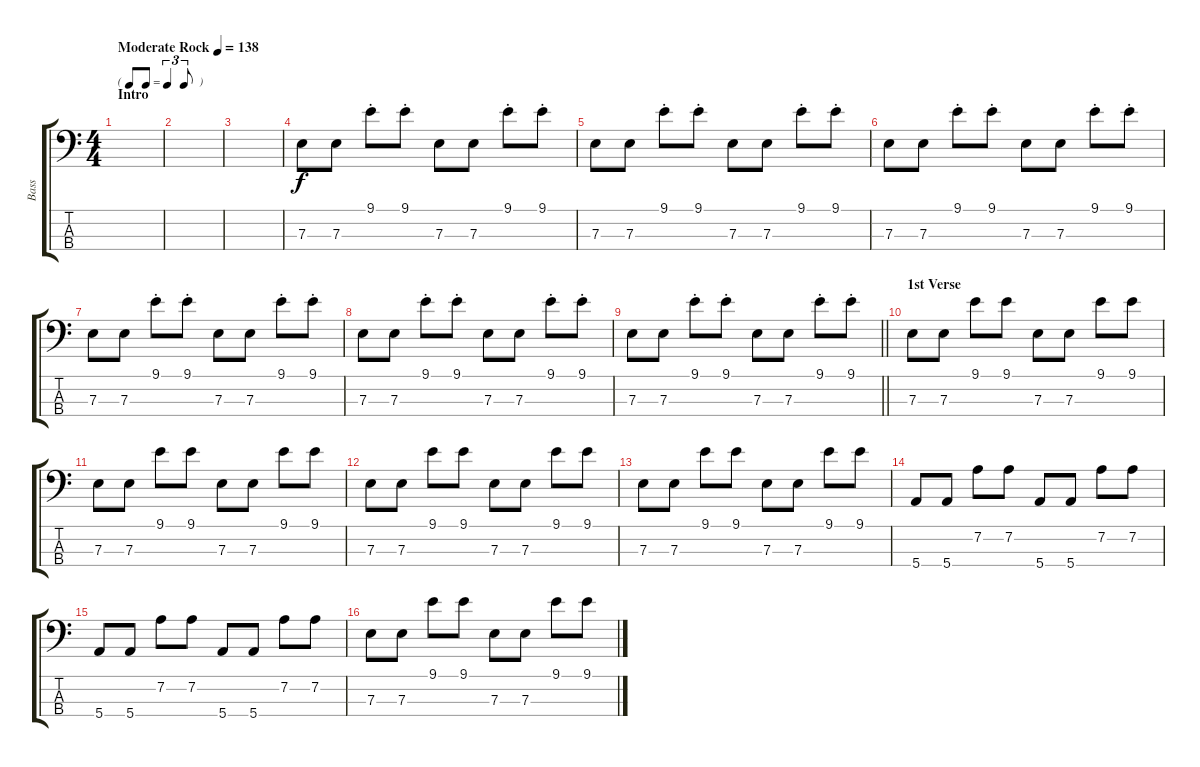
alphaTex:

\track ("Bass" "Bass") {instrument electricbassfinger}
\staff {score tabs}
\tuning (G2 D2 A1 E1) {hide}
\ts (4 4)
\tf triplet8th
\section ("" "Intro")
\tempo (138 "Moderate Rock")
\clef f4
\ks c
|
|
|
7.3.8 7.3.8 9.1{st}.8 9.1{st}.8 7.3.8 7.3.8 9.1{st}.8 9.1{st}.8 |
7.3.8 7.3.8 9.1{st}.8 9.1{st}.8 7.3.8 7.3.8 9.1{st}.8 9.1{st}.8 |
7.3.8 7.3.8 9.1{st}.8 9.1{st}.8 7.3.8 7.3.8 9.1{st}.8 9.1{st}.8 |
7.3.8 7.3.8 9.1{st}.8 9.1{st}.8 7.3.8 7.3.8 9.1{st}.8 9.1{st}.8 |
7.3.8 7.3.8 9.1{st}.8 9.1{st}.8 7.3.8 7.3.8 9.1{st}.8 9.1{st}.8 |
\barLineRight lightlight
7.3.8 7.3.8 9.1{st}.8 9.1{st}.8 7.3.8 7.3.8 9.1{st}.8 9.1{st}.8 |
\section ("" "1st Verse")
7.3.8 7.3.8 9.1.8 9.1.8 7.3.8 7.3.8 9.1.8 9.1.8 |
7.3.8 7.3.8 9.1.8 9.1.8 7.3.8 7.3.8 9.1.8 9.1.8 |
7.3.8 7.3.8 9.1.8 9.1.8 7.3.8 7.3.8 9.1.8 9.1.8 |
7.3.8 7.3.8 9.1.8 9.1.8 7.3.8 7.3.8 9.1.8 9.1.8 |
5.4.8 5.4.8 7.2.8 7.2.8 5.4.8 5.4.8 7.2.8 7.2.8 |
5.4.8 5.4.8 7.2.8 7.2.8 5.4.8 5.4.8 7.2.8 7.2.8 |
7.3.8 7.3.8 9.1.8 9.1.8 7.3.8 7.3.8 9.1.8 9.1.8
